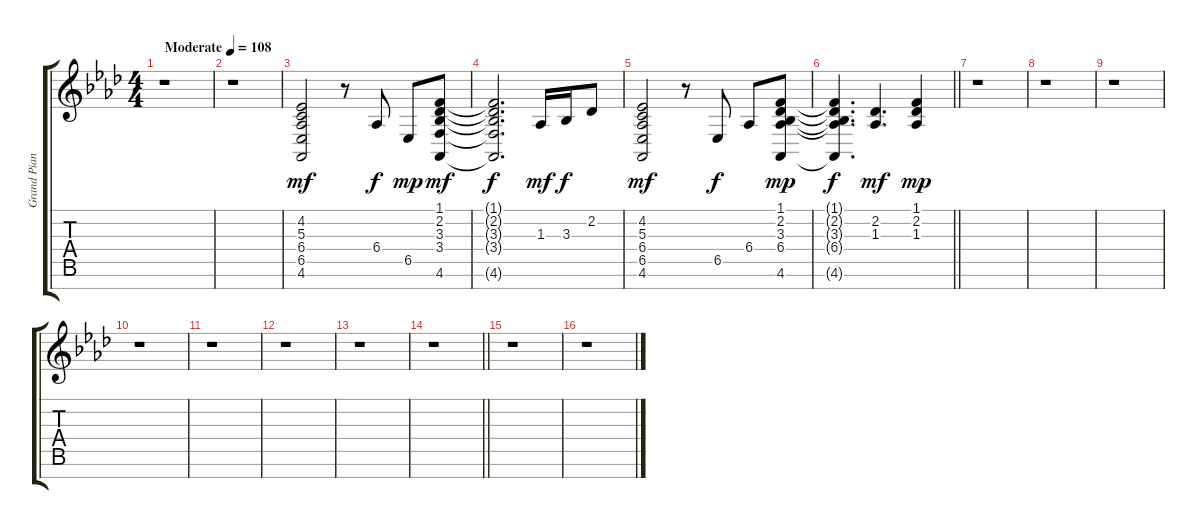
\track ("Grand Piano" "Grand Pian") {instrument acousticgrandpiano}
\staff {score tabs}
\tuning (E4 B3 G3 D3 A2 E2 B1) {hide}
\ts (4 4)
\tempo (108 "Moderate")
\clef g2
\ks ab
r.1{dy mf instrument acousticgrandpiano} |
r.1 |
(4.2 5.3 6.4 6.5 4.6).2 r.8 6.4.8{dy f} 6.5.8{dy mp} (1.1 2.2 3.3 3.4 4.6).8{dy mf} |
(1.1{t} 2.2{t} 3.3{t} 3.4{t} 4.6{t}).2{d dy f} 1.3.16{dy mf} 3.3.16{dy f} 2.2.8 |
(4.2 5.3 6.4 6.5 4.6).2{dy mf} r.8 6.5.8{dy f} 6.4.8 (1.1 2.2 3.3 6.4 4.6).8{dy mp} |
\barLineRight lightlight
(1.1{t} 2.2{t} 3.3{t} 6.4{t} 4.6{t}).4{d dy f} (2.2 1.3).4{d dy mf} (1.1 2.2 1.3).4{dy mp} |
r.1 |
r.1 |
r.1 |
r.1 |
r.1 |
r.1 |
r.1 |
\barLineRight lightlight
r.1 |
r.1 |
r.1
